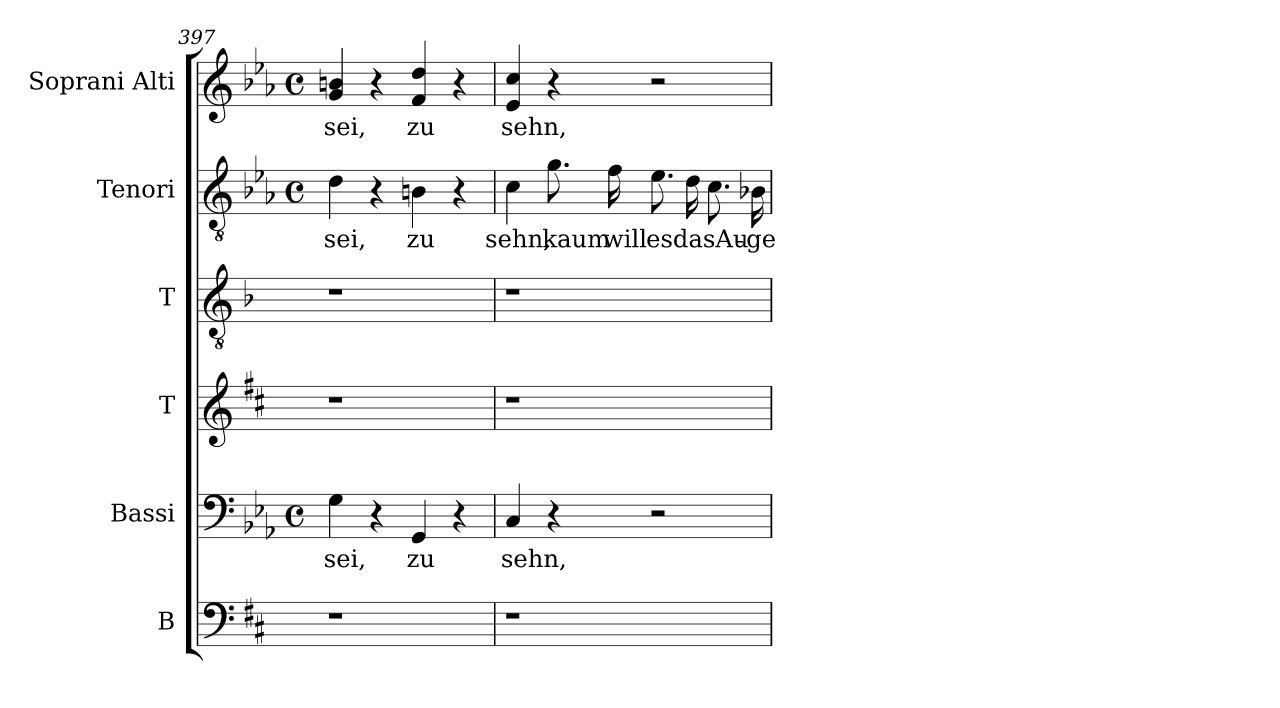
**kern	**kern	**text	**kern	**kern	**kern	**text	**kern	**text
*part6	*part5	*part5	*part4	*part3	*part2	*part2	*part1	*part1
*staff6	*staff5	*staff5	*staff4	*staff3	*staff2	*staff2	*staff1	*staff1
*I"B	*I"Bassi	*	*I"T	*I"T	*I"Tenori	*	*I"Soprani  Alti	*
*I'B	*I'B	*	*I'T	*I'T	*I'T	*	*I'S  A	*
*clefF4	*clefF4	*	*clefG2	*clefGv2	*clefGv2	*	*clefG2	*
*k[f#c#]	*k[b-e-a-]	*	*k[f#c#]	*k[b-]	*k[b-e-a-]	*	*k[b-e-a-]	*
*D:	*E-:	*	*D:	*F:	*E-:	*	*E-:	*
*	*M4/4	*	*	*	*M4/4	*	*M4/4	*
*	*met(c)	*	*	*	*met(c)	*	*met(c)	*
=397	=397	=397	=397	=397	=397	=397	=397	=397
!	!	!LO:LY:b:cj	!	!	!	!LO:LY:b:cj	!	!LO:LY:b:cj
1r	4G\	sei,	1r	1r	4d\	sei,	4bn/ 4g/	sei,
.	4r	.	.	.	4r	.	4r	.
!	!	!LO:LY:b:cj	!	!	!	!LO:LY:b:cj	!	!LO:LY:b:cj
.	4GG/	zu	.	.	4Bn\	zu	4dd/ 4f/	zu
.	4r	.	.	.	4r	.	4r	.
!!LO:LB:g=z
=398	=398	=398	=398	=398	=398	=398	=398	=398
!	!	!LO:LY:b:cj	!	!	!	!LO:LY:b:cj	!	!LO:LY:b:cj
1r	4C/	sehn,	1r	1r	4c\	sehn,	4cc/ 4e-/	sehn,
!	!	!	!	!	!	!LO:LY:b:cj	!	!
.	4r	.	.	.	8.g\	kaum	4r	.
!	!	!	!	!	!	!LO:LY:b:cj	!	!
.	.	.	.	.	16f\	will	.	.
!	!	!	!	!	!	!LO:LY:b:cj	!	!
.	2r	.	.	.	8.e-\	es	2r	.
!	!	!	!	!	!	!LO:LY:b	!	!
.	.	.	.	.	16d\	dasAu-	.	.
.	.	.	.	.	8.c\	.	.	.
!	!	!	!	!	!	!LO:LY:b:cj	!	!
.	.	.	.	.	16B-X\	-ge	.	.
=	=	=	=	=	=	=	=	=
*-	*-	*-	*-	*-	*-	*-	*-	*-
